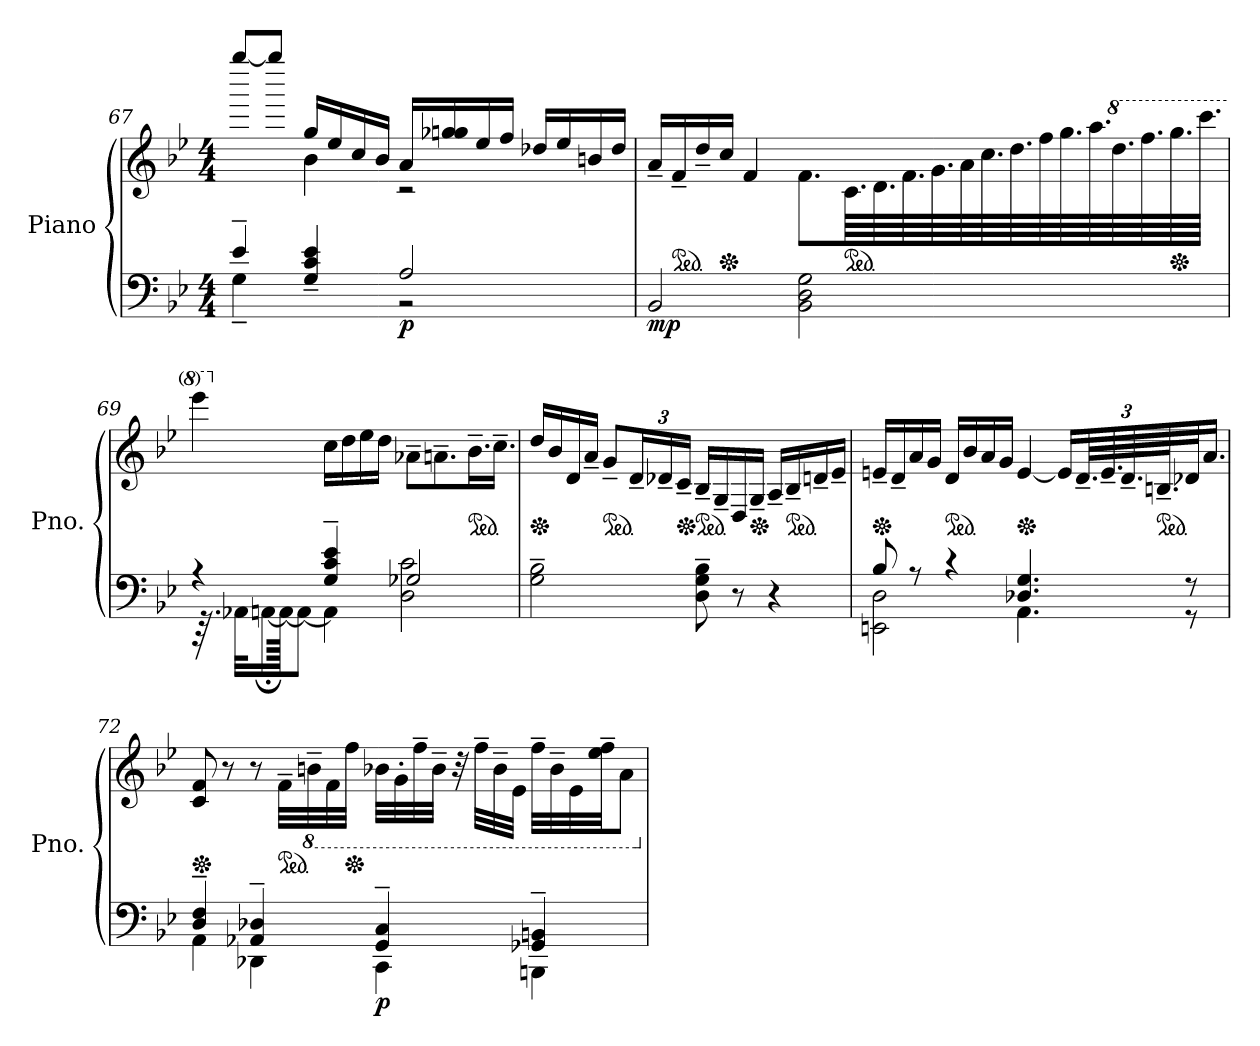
**kern	**kern	**dynam
*part1	*part1	*part1
*staff2	*staff1	*staff1/2
*I"Piano	*	*
*I'Pno.	*	*
!!LO:LB:g=z
*clefF4	*clefG2	*
*k[b-e-]	*k[b-e-]	*
*M4/4	*M4/4	*
=67	=67	=67
*^	*^	*
4e-~/	4G~\	[8gggg/L	4ryy	.
.	.	8gggg/J]	.	.
4G/~ 4c/~ 4e-/~	4ryy	16gg/LL	4b-\	.
.	.	16ee-/	.	.
.	.	16cc/	.	.
.	.	16b-/JJ	.	.
!	!	!	!	!LO:DY:b=2
2A/	2r	16a/LL	2r	p
.	.	16gg-X/ 16ggn/	.	.
.	.	16ee-/	.	.
.	.	16ff/JJ	.	.
.	.	16dd-X/LL	.	.
.	.	16ee-/	.	.
.	.	16bn/	.	.
.	.	16dd-/JJ	.	.
*v	*v	*	*	*
*	*v	*v	*
=68	=68	=68
!	!	!LO:DY:b=2
2BB-/	16a~/LL	mp
*	*ped	*
.	16f~/	.
.	16dd~/	.
*	*Xped	*
.	16cc/JJ	.
.	4f/	.
2BB-\ 2D\ 2G\	8.f\L	.
*	*ped	*
.	64.c\LLL	.
.	64.d\	.
.	64.f\	.
.	64.g\	.
.	64a\	.
.	64.cc\	.
.	64.dd\	.
.	64ff\	.
.	64.gg\	.
.	64.aa\	.
*	*8va	*
.	64.ddd\	.
.	64.fff\	.
*	*Xped	*
.	64.ggg\	.
.	64.cccc\JJJJ	.
!!LO:LB:g=z
=69	=69	=69
*^	*	*
4r	64.r	4eeee-\	.
.	32AA-X\KLL	.	.
.	[16AAn;<\	.	.
.	128AA\JKKK_	.	.
.	8AA\J_	.	.
*	*	*X8va	*
4G/~ 4c/~ 4e-/~	4AA\]	16cc\LL	.
.	.	16dd\	.
.	.	16ee-\	.
.	.	16dd\JJ	.
2G-X/	2D\ 2c\	8a-X~\L	.
.	.	8.an~\	.
*	*	*ped	*
.	.	16.b-~\L	.
.	.	16.cc~\JJ	.
*v	*v	*	*
=70	=70	=70
*	*Xped	*
2G\~ 2B-\~	16dd/LL	.
.	16b-/	.
.	16d/	.
.	16a~/JJ	.
*	*ped	*
.	8g~/L	.
*	*Xbrackettup	*
.	24d~/L	.
.	24d-X~/	.
.	24c~/JJ	.
*	*Xped	*
*	*ped	*
8D\~ 8G\~ 8B-\~	16B-~/LL	.
.	16G~/	.
8r	16D/	.
*	*Xped	*
.	16G~/JJ	.
4r	16A~/LL	.
*	*ped	*
.	16B-~/	.
.	16dn~/	.
.	16e-~/JJ	.
!!LO:LB:g=z
=71	=71	=71
*^	*	*
*	*	*Xped	*
8B-/	2EEn\ 2D\	16en~/LL	.
.	.	16d~/	.
8r	.	16a/	.
.	.	16g/JJ	.
*	*	*ped	*
4r	.	16d/LL	.
.	.	16b-/	.
.	.	16a/	.
.	.	16g/JJ	.
*	*	*Xped	*
4.D-X/ 4.G/	4.AA\	[4e/	.
.	.	16e/LL]	.
.	.	96.d~/LL	.
.	.	96.e~/	.
.	.	96.d~/	.
*	*	*ped	*
.	.	96.Bn~/J	.
8r	8r	32d-X/J	.
.	.	16.a/JJ	.
=72	=72	=72	=72
*	*	*Xped	*
4D/~ 4F/~	4AA\	8c/ 8f/	.
.	.	8r	.
4AA-X/~ 4D-X/~	4DD-X\	8r	.
*	*	*ped	*
.	.	32f~\LLL	.
*	*	*8ba	*
.	.	32Bn~\	.
.	.	32F\	.
*	*	*Xped	*
.	.	32f\JJJ	.
!	!	!	!LO:DY:b=2
4GG/~ 4C/~	4CC\	32B-X\LLL	p
.	.	32G'\	.
.	.	32f~\	.
.	.	32B-~\JJJ	.
.	.	32r	.
.	.	32f~\LLL	.
.	.	32B-~\	.
.	.	32E-\JJJ	.
4GG-X/~ 4BBn/~	4BBBn\	32f~\LLL	.
.	.	32B-~\	.
.	.	32E-\	.
.	.	32e-\~ 32f\~JJ	.
.	.	8A\J	.
*v	*v	*	*
*	*X8ba	*
=	=	=
*-	*-	*-
